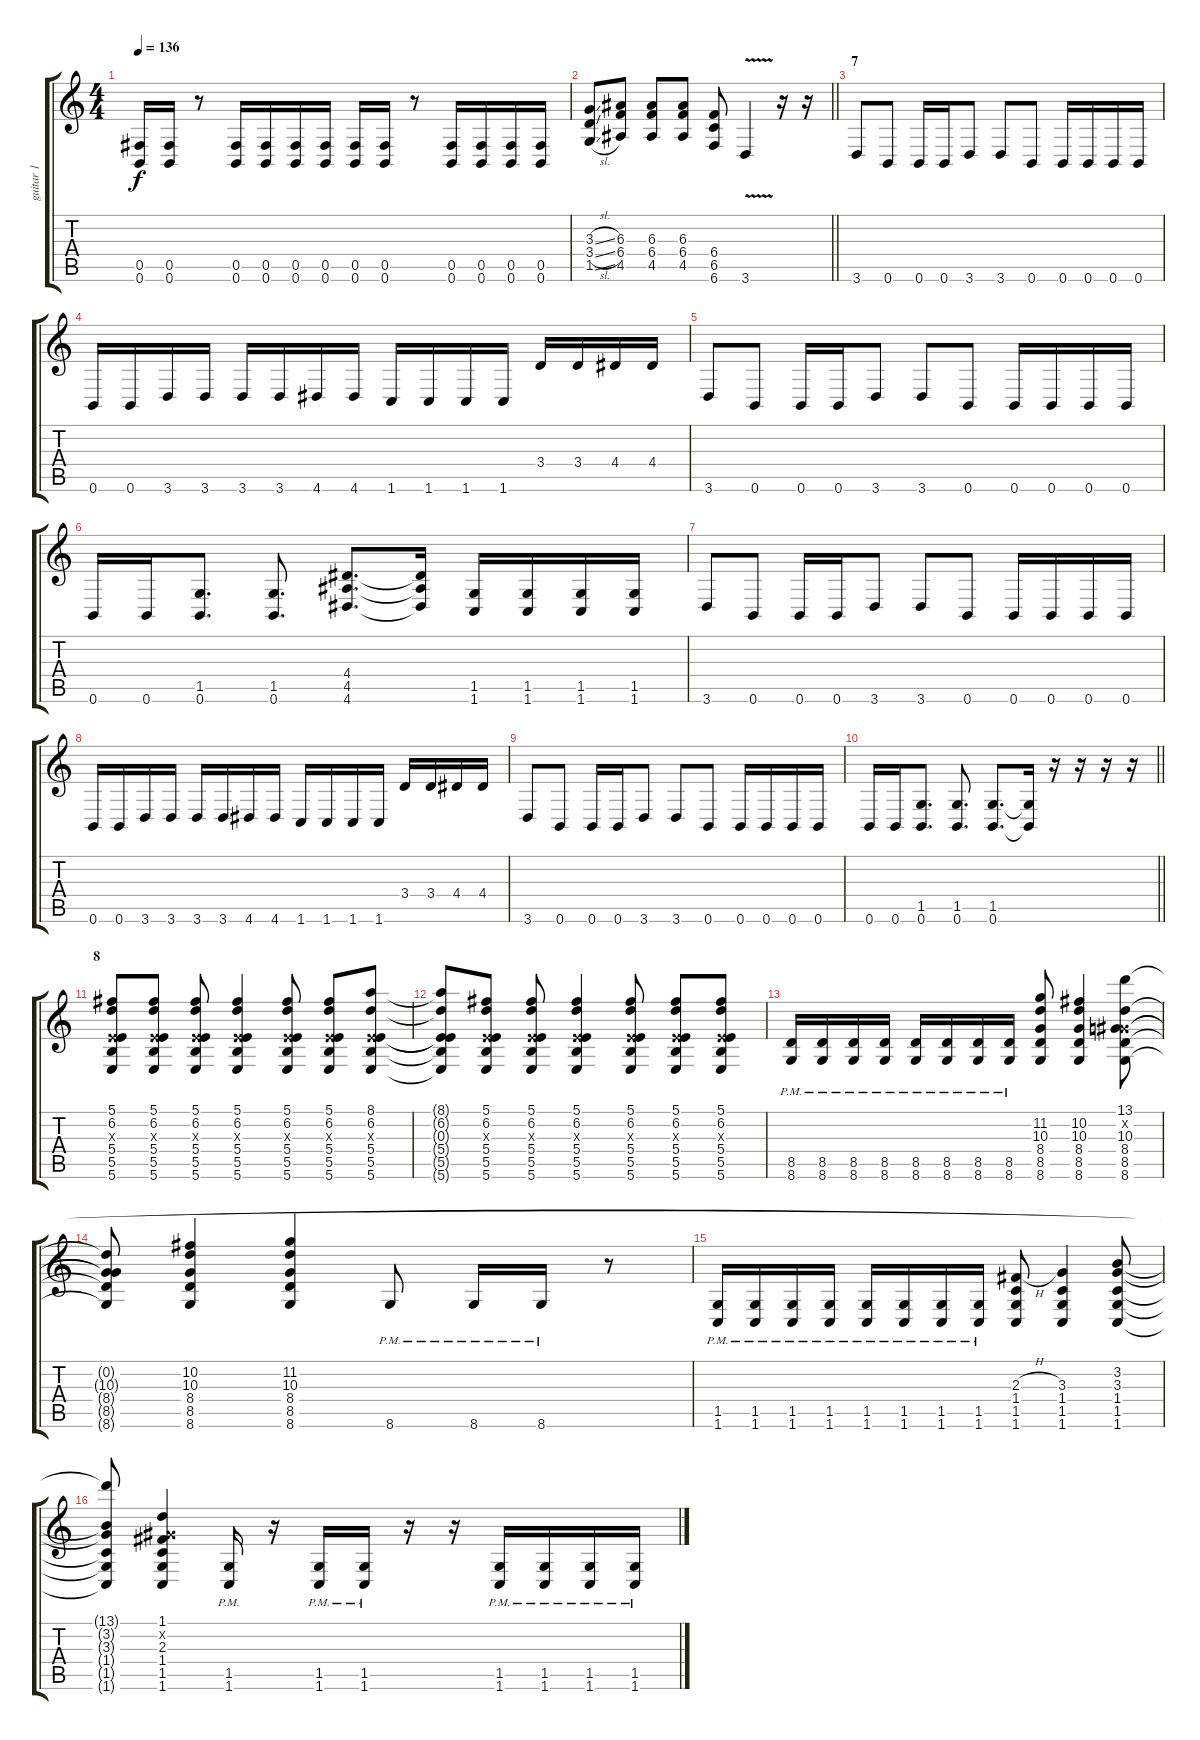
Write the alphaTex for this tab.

\track ("guitar 1" "guitar 1") {instrument distortionguitar}
\staff {score tabs}
\tuning (Db4 Ab3 E3 B2 Gb2 B1) {hide}
\ts (4 4)
\tempo 136
\clef g2
\ks c
(0.5 0.6).16{dy f} (0.5 0.6).16 r.8 (0.5 0.6).16 (0.5 0.6).16 (0.5 0.6).16 (0.5 0.6).16 (0.5 0.6).16 (0.5 0.6).16 r.8 (0.5 0.6).16 (0.5 0.6).16 (0.5 0.6).16 (0.5 0.6).16 |
\barLineRight lightlight
(3.3{sl} 3.4{sl} 1.5{sl}).8 (6.3 6.4 4.5).8 (6.3 6.4 4.5).8 (6.3 6.4 4.5).8 (6.4 6.5 6.6).8 3.6{v}.4 r.16 r.16 |
\section ("" "7")
3.6.8 0.6.8 0.6.16 0.6.16 3.6.8 3.6.8 0.6.8 0.6.16 0.6.16 0.6.16 0.6.16 |
0.6.16 0.6.16 3.6.16 3.6.16 3.6.16 3.6.16 4.6.16 4.6.16 1.6.16 1.6.16 1.6.16 1.6.16 3.4.16 3.4.16 4.4.16 4.4.16 |
3.6.8 0.6.8 0.6.16 0.6.16 3.6.8 3.6.8 0.6.8 0.6.16 0.6.16 0.6.16 0.6.16 |
0.6.16 0.6.16 (1.5 0.6).8{d} (1.5 0.6).8{d} (4.4 4.5 4.6).8{d} (4.4{t} 4.5{t} 4.6{t}).16 (1.5 1.6).16 (1.5 1.6).16 (1.5 1.6).16 (1.5 1.6).16 |
3.6.8 0.6.8 0.6.16 0.6.16 3.6.8 3.6.8 0.6.8 0.6.16 0.6.16 0.6.16 0.6.16 |
0.6.16 0.6.16 3.6.16 3.6.16 3.6.16 3.6.16 4.6.16 4.6.16 1.6.16 1.6.16 1.6.16 1.6.16 3.4.16 3.4.16 4.4.16 4.4.16 |
3.6.8 0.6.8 0.6.16 0.6.16 3.6.8 3.6.8 0.6.8 0.6.16 0.6.16 0.6.16 0.6.16 |
\barLineRight lightlight
0.6.16 0.6.16 (1.5 0.6).8{d} (1.5 0.6).8{d} (1.5 0.6).8{d} (1.5{t} 0.6{t}).16 r.16 r.16 r.16 r.16 |
\section ("" "8")
(5.1 6.2 0.3{x} 5.4 5.5 5.6).8 (5.1 6.2 0.3{x} 5.4 5.5 5.6).8 (5.1 6.2 0.3{x} 5.4 5.5 5.6).8 (5.1 6.2 0.3{x} 5.4 5.5 5.6).4 (5.1 6.2 0.3{x} 5.4 5.5 5.6).8 (5.1 6.2 0.3{x} 5.4 5.5 5.6).8 (8.1 6.2 0.3{x} 5.4 5.5 5.6).8 |
(8.1{t} 6.2{t} 0.3{t} 5.4{t} 5.5{t} 5.6{t}).8 (5.1 6.2 0.3{x} 5.4 5.5 5.6).8 (5.1 6.2 0.3{x} 5.4 5.5 5.6).8 (5.1 6.2 0.3{x} 5.4 5.5 5.6).4 (5.1 6.2 0.3{x} 5.4 5.5 5.6).8 (5.1 6.2 0.3{x} 5.4 5.5 5.6).8 (5.1 6.2 0.3{x} 5.4 5.5 5.6).8 |
(8.5{pm} 8.6{pm}).16 (8.5{pm} 8.6{pm}).16 (8.5{pm} 8.6{pm}).16 (8.5{pm} 8.6{pm}).16 (8.5{pm} 8.6{pm}).16 (8.5{pm} 8.6{pm}).16 (8.5{pm} 8.6{pm}).16 (8.5{pm} 8.6{pm}).16 (11.2 10.3 8.4 8.5 8.6).8 (10.2 10.3 8.4 8.5 8.6).4 (13.1 0.2{x} 10.3 8.4 8.5 8.6).8 |
(0.2{t} 10.3{t} 8.4{t} 8.5{t} 8.6{t}).8 (10.2 10.3 8.4 8.5 8.6).4 (11.2 10.3 8.4 8.5 8.6).4 8.6{pm}.8 8.6{pm}.16 8.6{pm}.16 r.8 |
(1.5{pm} 1.6{pm}).16 (1.5{pm} 1.6{pm}).16 (1.5{pm} 1.6{pm}).16 (1.5{pm} 1.6{pm}).16 (1.5{pm} 1.6{pm}).16 (1.5{pm} 1.6{pm}).16 (1.5{pm} 1.6{pm}).16 (1.5{pm} 1.6{pm}).16 (2.3{h} 1.4 1.5 1.6).8 (3.3 1.4 1.5 1.6).4 (3.2 3.3 1.4 1.5 1.6).8 |
(13.1{t} 3.2{t} 3.3{t} 1.4{t} 1.5{t} 1.6{t}).8 (1.1 0.2{x} 2.3 1.4 1.5 1.6).4 (1.5{pm} 1.6{pm}).16 r.16 (1.5{pm} 1.6{pm}).16 (1.5{pm} 1.6{pm}).16 r.16 r.16 (1.5{pm} 1.6).16 (1.5{pm} 1.6).16 (1.5{pm} 1.6).16 (1.5{pm} 1.6{pm}).16
